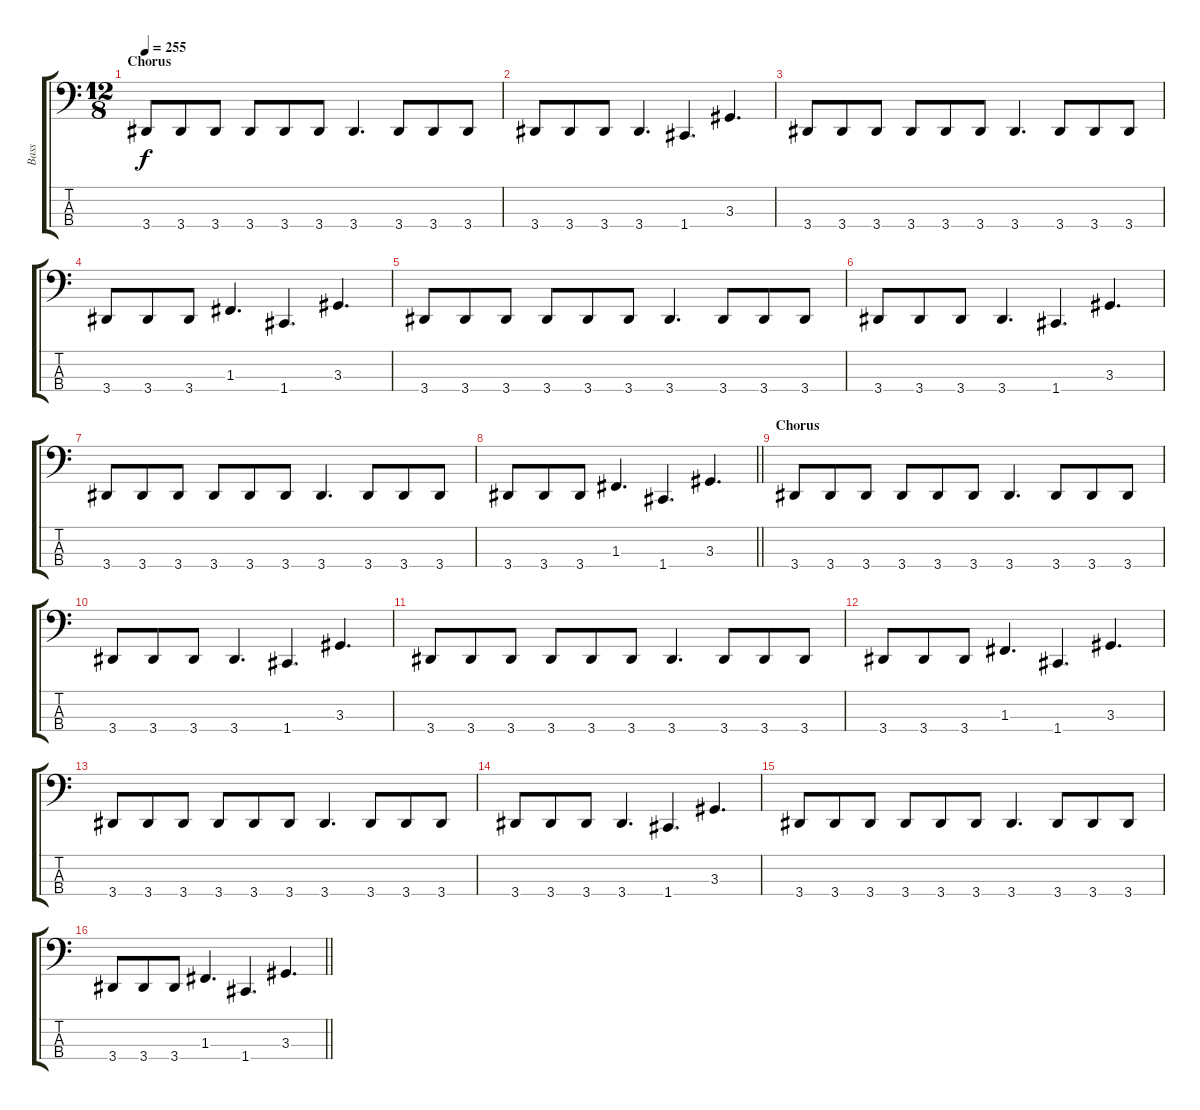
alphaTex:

\track ("Bass" "Bass") {instrument electricbassfinger}
\staff {score tabs}
\tuning (Eb2 Bb1 F1 C1) {hide}
\ts (12 8)
\section ("" "Chorus")
\tempo 255
\clef f4
\ks c
3.4.8{dy f} 3.4.8 3.4.8 3.4.8 3.4.8 3.4.8 3.4.4{d} 3.4.8 3.4.8 3.4.8 |
3.4.8 3.4.8 3.4.8 3.4.4{d} 1.4.4{d} 3.3.4{d} |
3.4.8 3.4.8 3.4.8 3.4.8 3.4.8 3.4.8 3.4.4{d} 3.4.8 3.4.8 3.4.8 |
3.4.8 3.4.8 3.4.8 1.3.4{d} 1.4.4{d} 3.3.4{d} |
3.4.8 3.4.8 3.4.8 3.4.8 3.4.8 3.4.8 3.4.4{d} 3.4.8 3.4.8 3.4.8 |
3.4.8 3.4.8 3.4.8 3.4.4{d} 1.4.4{d} 3.3.4{d} |
3.4.8 3.4.8 3.4.8 3.4.8 3.4.8 3.4.8 3.4.4{d} 3.4.8 3.4.8 3.4.8 |
\barLineRight lightlight
3.4.8 3.4.8 3.4.8 1.3.4{d} 1.4.4{d} 3.3.4{d} |
\section ("" "Chorus")
3.4.8 3.4.8 3.4.8 3.4.8 3.4.8 3.4.8 3.4.4{d} 3.4.8 3.4.8 3.4.8 |
3.4.8 3.4.8 3.4.8 3.4.4{d} 1.4.4{d} 3.3.4{d} |
3.4.8 3.4.8 3.4.8 3.4.8 3.4.8 3.4.8 3.4.4{d} 3.4.8 3.4.8 3.4.8 |
3.4.8 3.4.8 3.4.8 1.3.4{d} 1.4.4{d} 3.3.4{d} |
3.4.8 3.4.8 3.4.8 3.4.8 3.4.8 3.4.8 3.4.4{d} 3.4.8 3.4.8 3.4.8 |
3.4.8 3.4.8 3.4.8 3.4.4{d} 1.4.4{d} 3.3.4{d} |
3.4.8 3.4.8 3.4.8 3.4.8 3.4.8 3.4.8 3.4.4{d} 3.4.8 3.4.8 3.4.8 |
\barLineRight lightlight
3.4.8 3.4.8 3.4.8 1.3.4{d} 1.4.4{d} 3.3.4{d}
